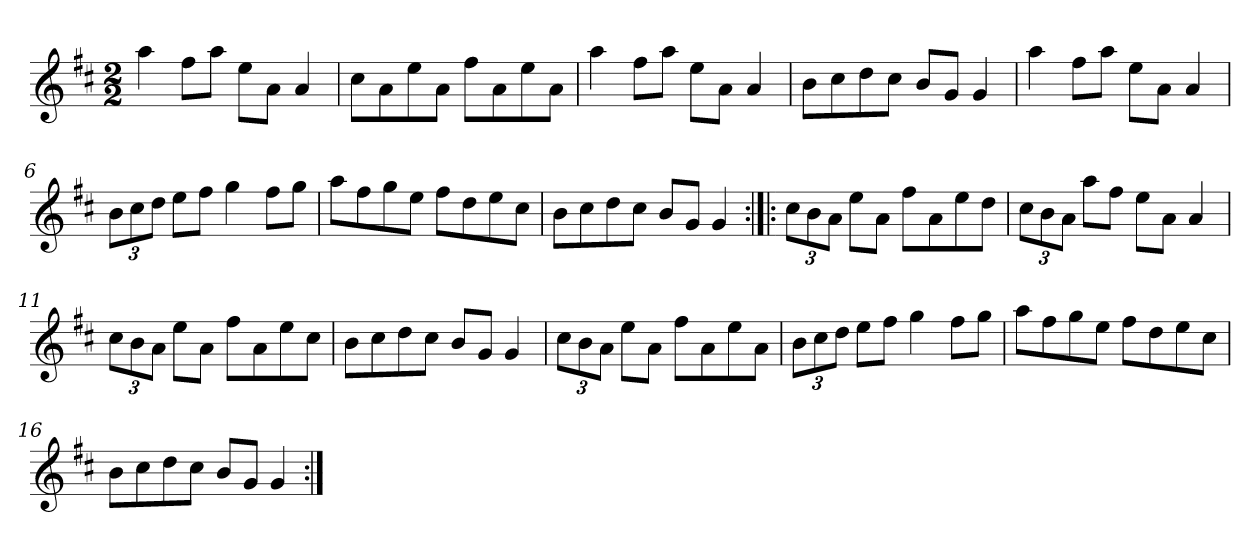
**kern
*part1
*staff1
*clefG2
*k[f#c#]
*M2/2
=1
4aa\
8ff#\L
8aa\J
8ee\L
8a\J
4a/
=2
8cc#\L
8a\
8ee\
8a\J
8ff#\L
8a\
8ee\
8a\J
=3
4aa\
8ff#\L
8aa\J
8ee\L
8a\J
4a/
=4
8b\L
8cc#\
8dd\
8cc#\J
8b/L
8g/J
4g/
=5
4aa\
8ff#\L
8aa\J
8ee\L
8a\J
4a/
=6
*Xbrackettup
12b\L
12cc#\
12dd\J
8ee\L
8ff#\J
4gg\
8ff#\L
8gg\J
!!LO:LB:g=z
=7
8aa\L
8ff#\
8gg\
8ee\J
8ff#\L
8dd\
8ee\
8cc#\J
=8
8b\L
8cc#\
8dd\
8cc#\J
8b/L
8g/J
4g/
=9:|!|:
12cc#\L
12b\
12a\J
8ee\L
8a\J
8ff#\L
8a\
8ee\
8dd\J
=10
12cc#\L
12b\
12a\J
8aa\L
8ff#\J
8ee\L
8a\J
4a/
=11
12cc#\L
12b\
12a\J
8ee\L
8a\J
8ff#\L
8a\
8ee\
8cc#\J
!!LO:LB:g=z
=12
8b\L
8cc#\
8dd\
8cc#\J
8b/L
8g/J
4g/
=13
12cc#\L
12b\
12a\J
8ee\L
8a\J
8ff#\L
8a\
8ee\
8a\J
=14
12b\L
12cc#\
12dd\J
8ee\L
8ff#\J
4gg\
8ff#\L
8gg\J
=15
8aa\L
8ff#\
8gg\
8ee\J
8ff#\L
8dd\
8ee\
8cc#\J
=16
8b\L
8cc#\
8dd\
8cc#\J
8b/L
8g/J
4g/
=:|!
*-
